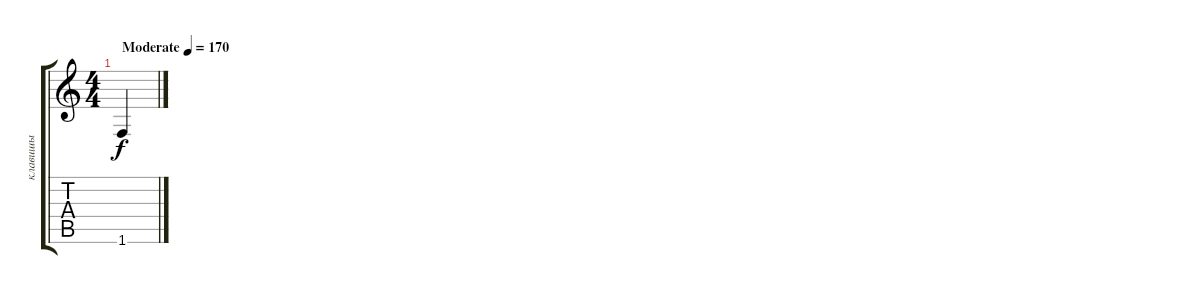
\track ("клавишы" "клавишы") {instrument acousticgrandpiano}
\staff {score tabs}
\tuning (E5 B4 G4 D4 A3 E3) {hide}
\ts (4 4)
\tempo (170 "Moderate")
\clef g2
\ks c
1.6.4{dy f instrument acousticgrandpiano}
